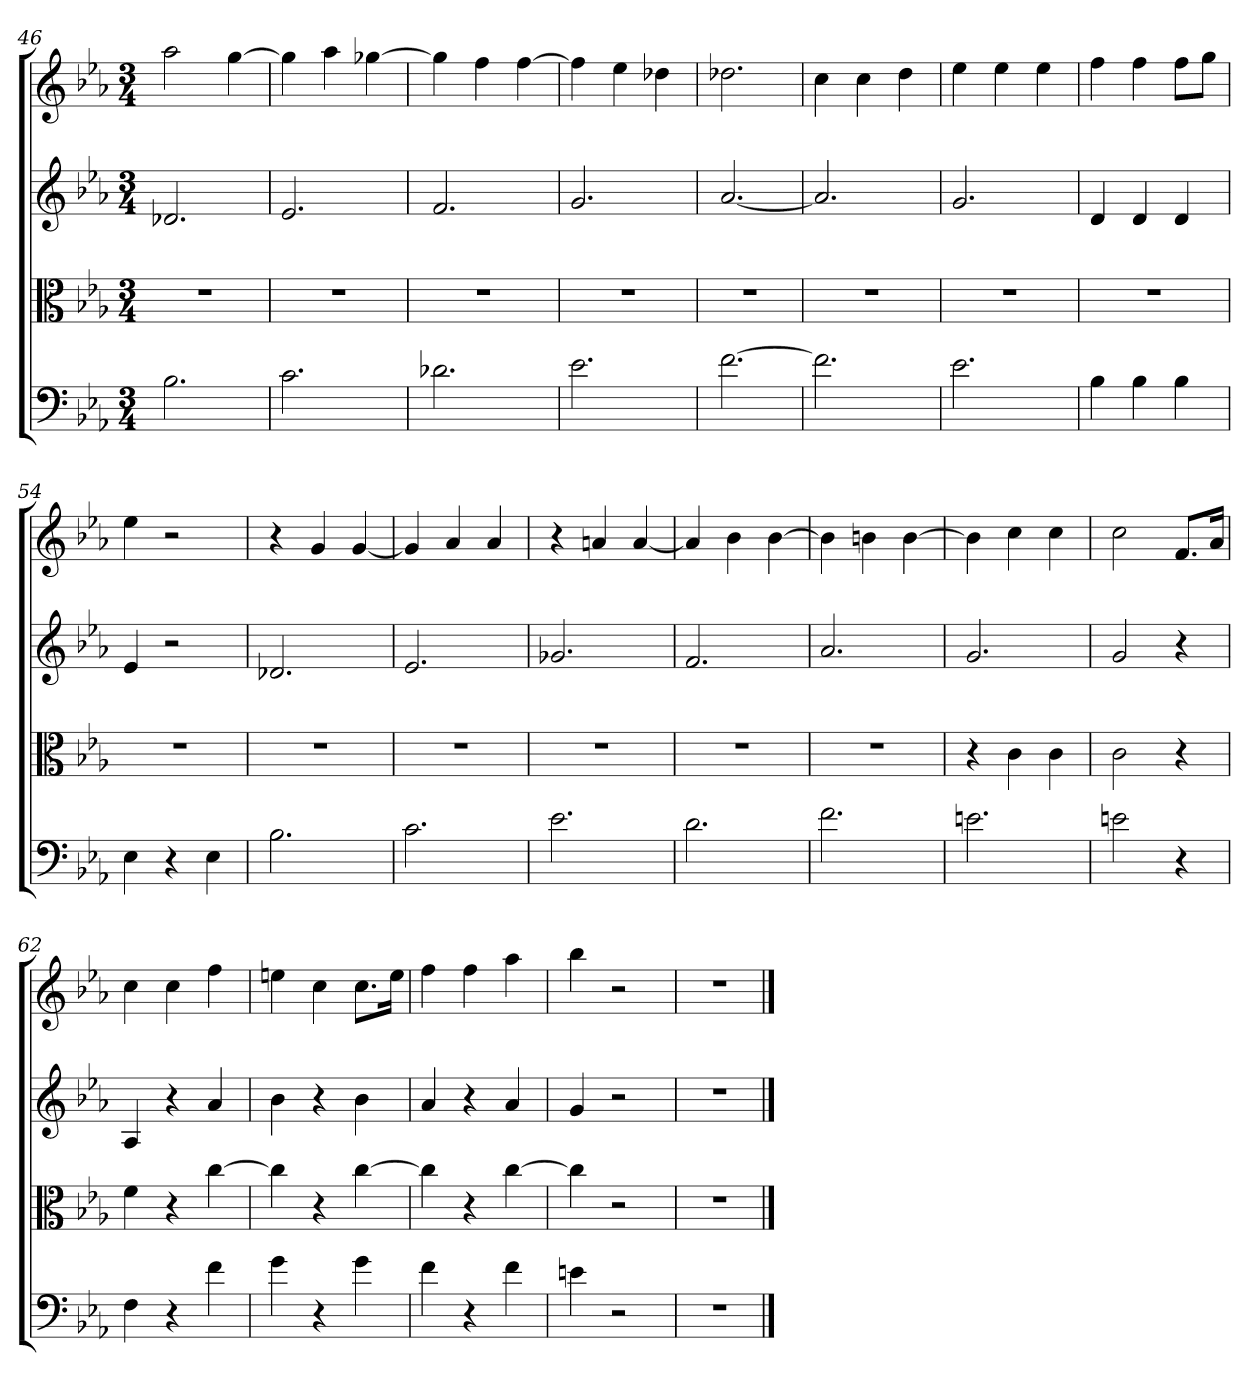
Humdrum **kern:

**kern	**kern	**kern	**kern
*part4	*part3	*part2	*part1
*staff4	*staff3	*staff2	*staff1
*clefF4	*clefC3	*clefG2	*clefG2
*k[b-e-a-]	*k[b-e-a-]	*k[b-e-a-]	*k[b-e-a-]
*E-:	*E-:	*E-:	*E-:
*M3/4	*M3/4	*M3/4	*M3/4
=46	=46	=46	=46
2.B-	2.r	2.d-X	2aa-
.	.	.	[4gg
=47	=47	=47	=47
2.c	2.r	2.e-	4gg]
.	.	.	4aa-
.	.	.	[4gg-X
=48	=48	=48	=48
2.d-X	2.r	2.f	4gg-]
.	.	.	4ff
.	.	.	[4ff
=49	=49	=49	=49
2.e-	2.r	2.g	4ff]
.	.	.	4ee-
.	.	.	4dd-X
=50	=50	=50	=50
[2.f	2.r	[2.a-	2.dd-X
=51	=51	=51	=51
2.f]	2.r	2.a-]	4cc
.	.	.	4cc
.	.	.	4dd
=52	=52	=52	=52
2.e-	2.r	2.g	4ee-
.	.	.	4ee-
.	.	.	4ee-
=53	=53	=53	=53
4B-	2.r	4d	4ff
4B-	.	4d	4ff
4B-	.	4d	8ff\L
.	.	.	8gg\J
=54	=54	=54	=54
4E-	2.r	4e-	4ee-
4r	.	2r	2r
4E-	.	.	.
=55	=55	=55	=55
2.B-	2.r	2.d-X	4r
.	.	.	4g
.	.	.	[4g
=56	=56	=56	=56
2.c	2.r	2.e-	4g]
.	.	.	4a-
.	.	.	4a-
=57	=57	=57	=57
2.e-	2.r	2.g-X	4r
.	.	.	4an
.	.	.	[4a
=58	=58	=58	=58
2.d	2.r	2.f	4a]
.	.	.	4b-
.	.	.	[4b-
=59	=59	=59	=59
2.f	2.r	2.a-	4b-]
.	.	.	4bn
.	.	.	[4b
=60	=60	=60	=60
2.en	4r	2.g	4b]
.	4c	.	4cc
.	4c	.	4cc
=61	=61	=61	=61
2en	2c	2g	2cc
4r	4r	4r	8.f/L
.	.	.	16a-/Jk
=62	=62	=62	=62
4F	4f	4A-	4cc
4r	4r	4r	4cc
4f	[4cc	4a-	4ff
=63	=63	=63	=63
4g	4cc]	4b-	4een
4r	4r	4r	4cc
4g	[4cc	4b-	8.cc\L
.	.	.	16ee\Jk
=64	=64	=64	=64
4f	4cc]	4a-	4ff
4r	4r	4r	4ff
4f	[4cc	4a-	4aa-
=65	=65	=65	=65
4en	4cc]	4g	4bb-
2r	2r	2r	2r
=66	=66	=66	=66
2.r	2.r	2.r	2.r
==	==	==	==
*-	*-	*-	*-
